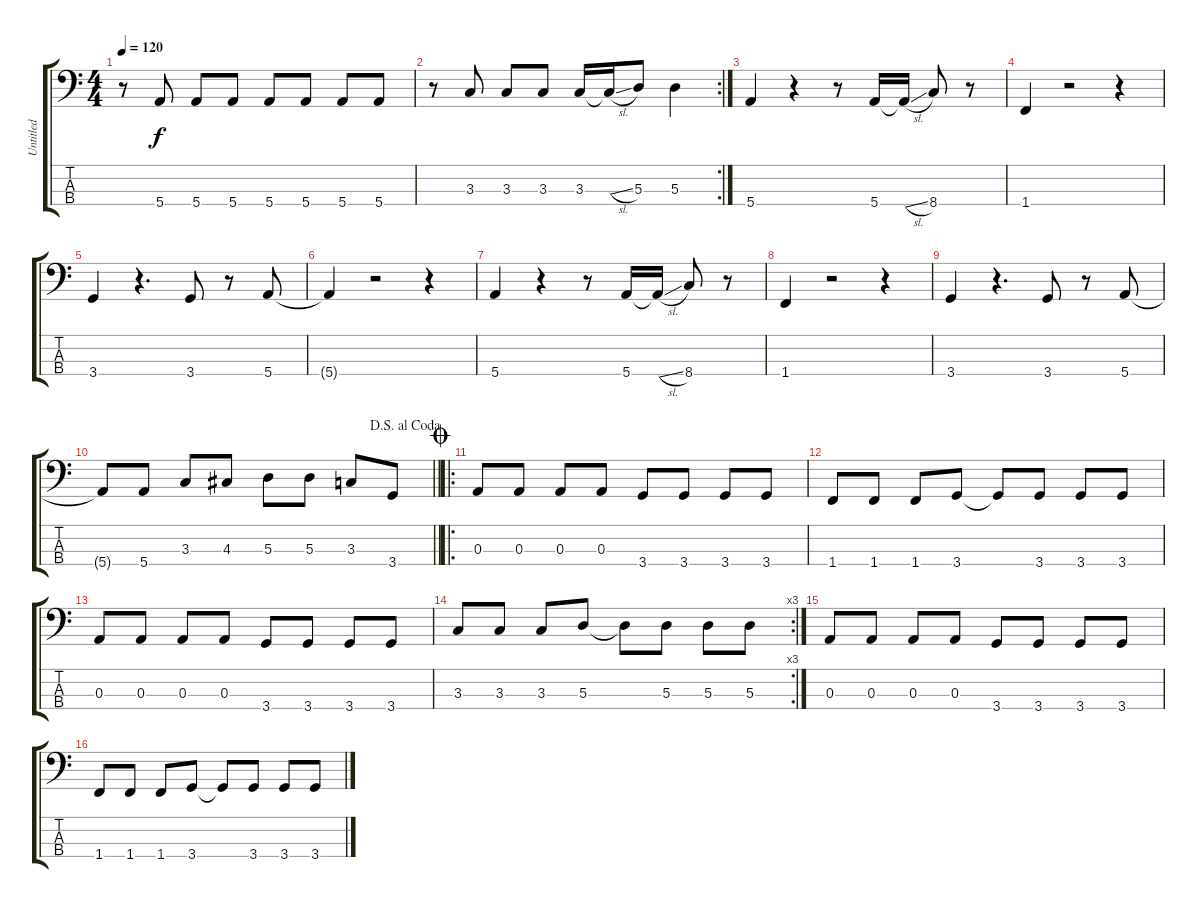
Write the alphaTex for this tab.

\track ("Untitled" "Untitled") {instrument electricbassfinger}
\staff {score tabs}
\tuning (G2 D2 A1 E1) {hide}
\ts (4 4)
\tempo 120
\clef f4
\ks c
r.8{dy f} 5.4.8 5.4.8 5.4.8 5.4.8 5.4.8 5.4.8 5.4.8 |
\rc 2
r.8 3.3.8 3.3.8 3.3.8 3.3.16 3.3{sl t}.16 5.3.8 5.3.4 |
5.4.4 r.4 r.8 5.4.16 5.4{sl t}.16 8.4.8 r.8 |
1.4.4 r.2 r.4 |
3.4.4 r.4{d} 3.4.8 r.8 5.4.8 |
5.4{t}.4 r.2 r.4 |
5.4.4 r.4 r.8 5.4.16 5.4{sl t}.16 8.4.8 r.8 |
1.4.4 r.2 r.4 |
3.4.4 r.4{d} 3.4.8 r.8 5.4.8 |
\jump dalsegnoalcoda
\barLineRight lightlight
5.4{t}.8 5.4.8 3.3.8 4.3.8 5.3.8 5.3.8 3.3.8 3.4.8 |
\ro
\jump coda
0.3.8 0.3.8 0.3.8 0.3.8 3.4.8 3.4.8 3.4.8 3.4.8 |
1.4.8 1.4.8 1.4.8 3.4.8 3.4{t}.8 3.4.8 3.4.8 3.4.8 |
0.3.8 0.3.8 0.3.8 0.3.8 3.4.8 3.4.8 3.4.8 3.4.8 |
\rc 3
3.3.8 3.3.8 3.3.8 5.3.8 5.3{t}.8 5.3.8 5.3.8 5.3.8 |
0.3.8 0.3.8 0.3.8 0.3.8 3.4.8 3.4.8 3.4.8 3.4.8 |
1.4.8 1.4.8 1.4.8 3.4.8 3.4{t}.8 3.4.8 3.4.8 3.4.8
